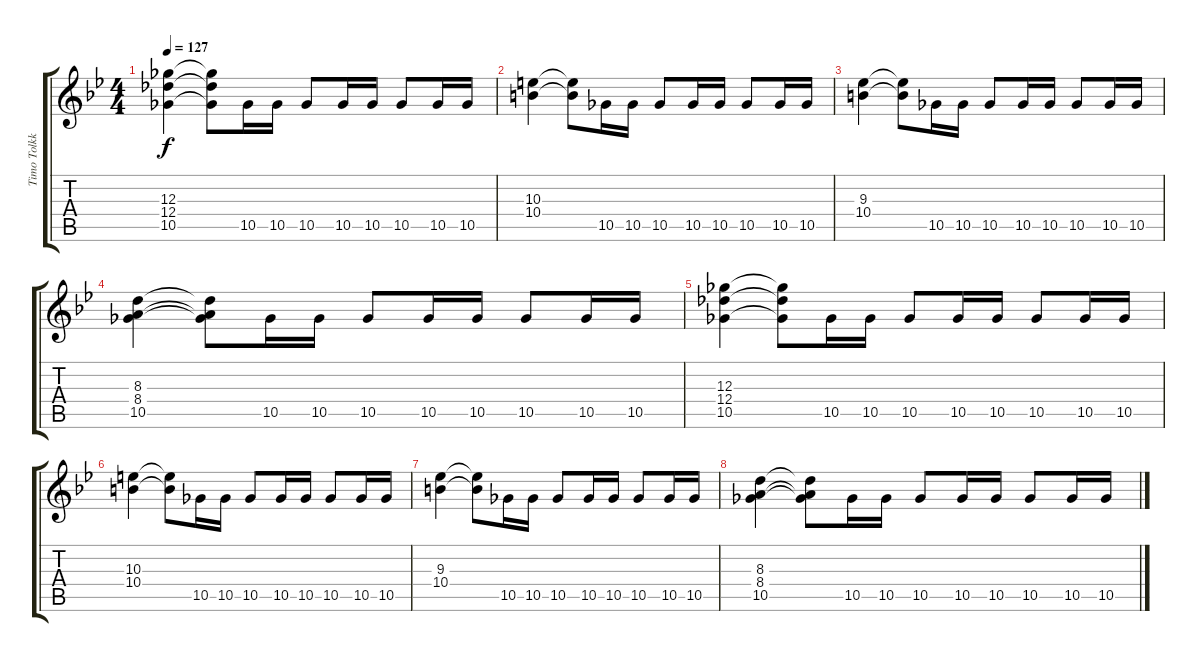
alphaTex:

\track ("Timo Tolkki I" "Timo Tolkk") {instrument distortionguitar}
\staff {score tabs}
\tuning (Eb4 Bb3 Gb3 Db3 Ab2 Eb2) {hide}
\ts (4 4)
\tempo 127
\clef g2
\ks bb
(12.3 12.4 10.5).4{dy f} (12.3{t} 12.4{t} 10.5{t}).8 10.5.16 10.5.16 10.5.8 10.5.16 10.5.16 10.5.8 10.5.16 10.5.16 |
(10.3 10.4).4 (10.3{t} 10.4{t}).8 10.5.16 10.5.16 10.5.8 10.5.16 10.5.16 10.5.8 10.5.16 10.5.16 |
(9.3 10.4).4 (9.3{t} 10.4{t}).8 10.5.16 10.5.16 10.5.8 10.5.16 10.5.16 10.5.8 10.5.16 10.5.16 |
(8.3 8.4 10.5).4 (8.3{t} 8.4{t} 10.5{t}).8 10.5.16 10.5.16 10.5.8 10.5.16 10.5.16 10.5.8 10.5.16 10.5.16 |
(12.3 12.4 10.5).4 (12.3{t} 12.4{t} 10.5{t}).8 10.5.16 10.5.16 10.5.8 10.5.16 10.5.16 10.5.8 10.5.16 10.5.16 |
(10.3 10.4).4 (10.3{t} 10.4{t}).8 10.5.16 10.5.16 10.5.8 10.5.16 10.5.16 10.5.8 10.5.16 10.5.16 |
(9.3 10.4).4 (9.3{t} 10.4{t}).8 10.5.16 10.5.16 10.5.8 10.5.16 10.5.16 10.5.8 10.5.16 10.5.16 |
(8.3 8.4 10.5).4 (8.3{t} 8.4{t} 10.5{t}).8 10.5.16 10.5.16 10.5.8 10.5.16 10.5.16 10.5.8 10.5.16 10.5.16
